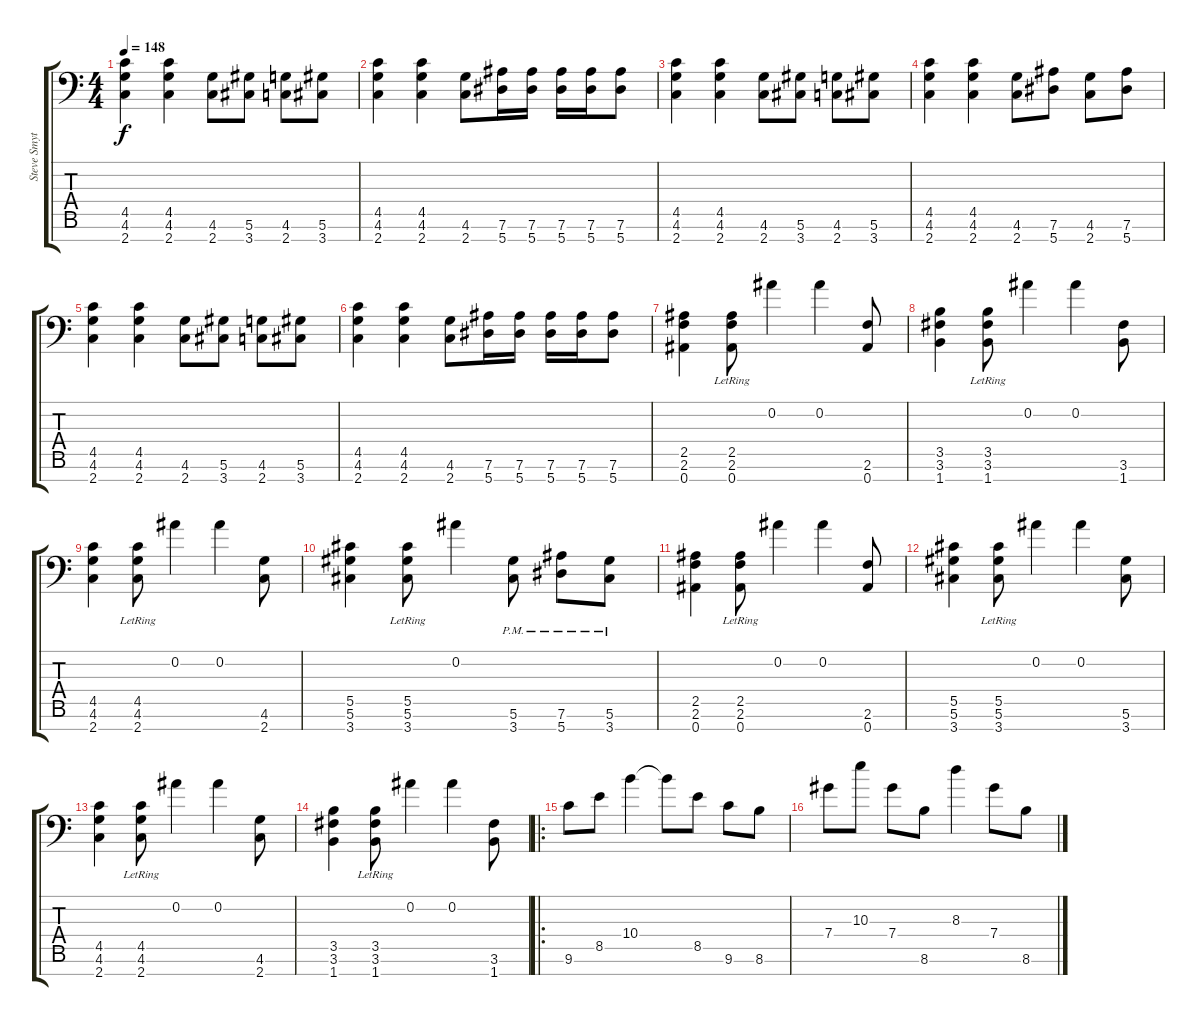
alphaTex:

\track ("Steve Smyth" "Steve Smyt") {instrument distortionguitar}
\staff {score tabs}
\tuning (Eb4 Bb3 Gb3 Db3 Ab2 Eb2 Bb1) {hide}
\ts (4 4)
\tempo 148
\clef f4
\ks c
(4.5 4.6 2.7).4{dy f} (4.5 4.6 2.7).4 (4.6 2.7).8 (5.6 3.7).8 (4.6 2.7).8 (5.6 3.7).8 |
(4.5 4.6 2.7).4 (4.5 4.6 2.7).4 (4.6 2.7).8 (7.6 5.7).16 (7.6 5.7).16 (7.6 5.7).16 (7.6 5.7).16 (7.6 5.7).8 |
(4.5 4.6 2.7).4 (4.5 4.6 2.7).4 (4.6 2.7).8 (5.6 3.7).8 (4.6 2.7).8 (5.6 3.7).8 |
(4.5 4.6 2.7).4 (4.5 4.6 2.7).4 (4.6 2.7).8 (7.6 5.7).8 (4.6 2.7).8 (7.6 5.7).8 |
(4.5 4.6 2.7).4 (4.5 4.6 2.7).4 (4.6 2.7).8 (5.6 3.7).8 (4.6 2.7).8 (5.6 3.7).8 |
(4.5 4.6 2.7).4 (4.5 4.6 2.7).4 (4.6 2.7).8 (7.6 5.7).16 (7.6 5.7).16 (7.6 5.7).16 (7.6 5.7).16 (7.6 5.7).8 |
(2.5 2.6 0.7).4 (2.5{lr} 2.6{lr} 0.7{lr}).8 0.2.4 0.2.4 (2.6 0.7).8 |
(3.5 3.6 1.7).4 (3.5{lr} 3.6{lr} 1.7{lr}).8 0.2.4 0.2.4 (3.6 1.7).8 |
(4.5 4.6 2.7).4 (4.5{lr} 4.6{lr} 2.7{lr}).8 0.2.4 0.2.4 (4.6 2.7).8 |
(5.5 5.6 3.7).4 (5.5{lr} 5.6{lr} 3.7{lr}).8 0.2.4 (5.6{pm} 3.7{pm}).8 (7.6{pm} 5.7{pm}).8 (5.6{pm} 3.7{pm}).8 |
(2.5 2.6 0.7).4 (2.5{lr} 2.6{lr} 0.7{lr}).8 0.2.4 0.2.4 (2.6 0.7).8 |
(5.5 5.6 3.7).4 (5.5{lr} 5.6{lr} 3.7{lr}).8 0.2.4 0.2.4 (5.6 3.7).8 |
(4.5 4.6 2.7).4 (4.5{lr} 4.6{lr} 2.7{lr}).8 0.2.4 0.2.4 (4.6 2.7).8 |
(3.5 3.6 1.7).4 (3.5{lr} 3.6{lr} 1.7{lr}).8 0.2.4 0.2.4 (3.6 1.7).8 |
\ro
9.6.8 8.5.8 10.4.4 10.4{t}.8 8.5.8 9.6.8 8.6.8 |
7.4.8 10.3.8 7.4.8 8.6.8 8.3.4 7.4.8 8.6.8
